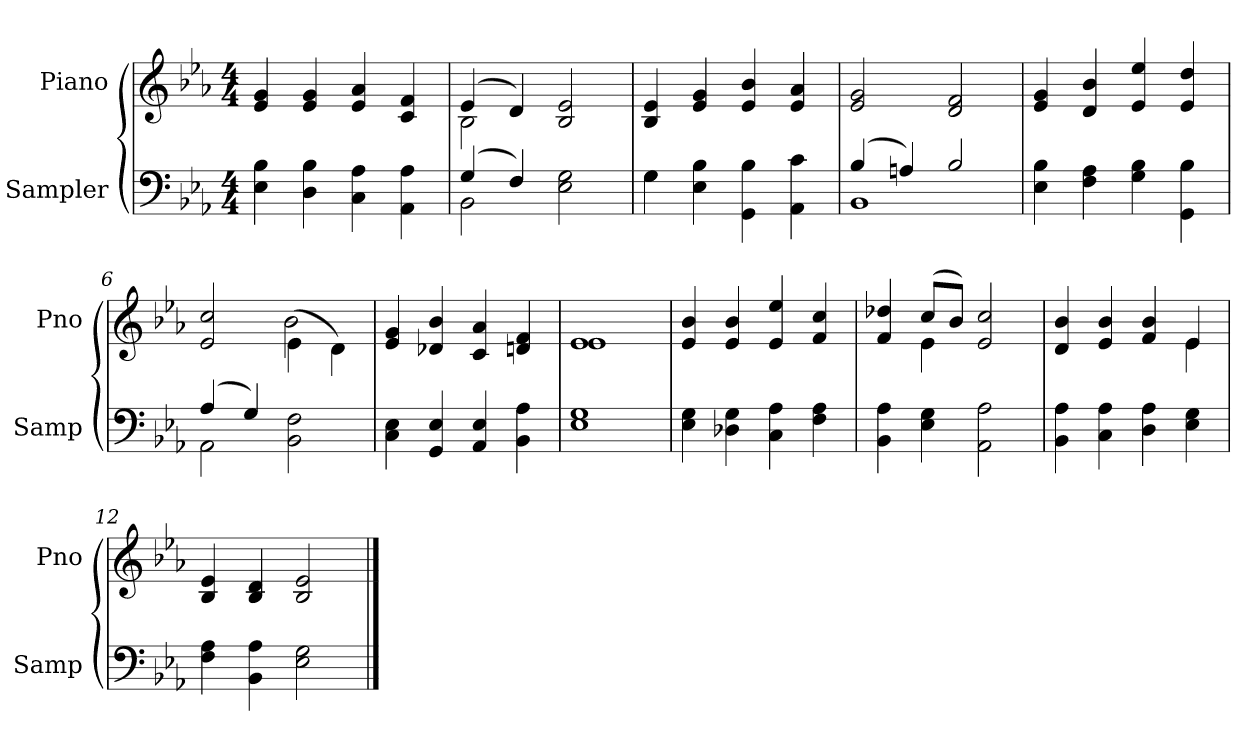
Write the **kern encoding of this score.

**kern	**kern
*part2	*part1
*staff2	*staff1
*I"Sampler	*I"Piano
*I'Samp	*I'Pno
*clefF4	*clefG2
*k[b-e-a-]	*k[b-e-a-]
*E-:	*E-:
*M4/4	*M4/4
=1	=1
4E- 4B-	4e- 4g
4D 4B-	4e- 4g
4C 4A-	4e- 4a-
4AA- 4A-	4c 4f
=2	=2
*^	*^
(4G/	2BB-	(4e-/	2B-
4F/)	.	4d/)	.
2E- 2G	2ryy	2B- 2e-	2ryy
*	*	*v	*v
=3	=3	=3
4G\	4G	4B- 4e-
4E- 4B-	2.ryy	4e- 4g
4GG 4B-	.	4e- 4b-
4AA- 4c	.	4e- 4a-
=4	=4	=4
(4B-/	1BB-	2e- 2g
4An/)	.	.
2B-/	.	2d 2f
*v	*v	*
=5	=5
4E- 4B-	4e- 4g
4F 4A-	4d 4b-
4G 4B-	4e- 4ee-
4GG 4B-	4e- 4dd
=6	=6
*^	*^
(4A-/	2AA-	2e- 2cc	2ryy
4G/)	.	.	.
2BB- 2F	2ryy	(4e-\	2b-
.	.	4d\)	.
*v	*v	*	*
*	*v	*v
=7	=7
4C 4E-	4e- 4g
4GG 4E-	4d-X 4b-
4AA- 4E-	4c 4a-
4BB- 4A-	4dn 4f
=8	=8
*	*^
1E- 1G	1e-/	1e-
*	*v	*v
=9	=9
4E- 4G	4e- 4b-
4D-X 4G	4e- 4b-
4C 4A-	4e- 4ee-
4F 4A-	4f 4cc
=10	=10
*	*^
4BB- 4A-	4f 4dd-X	4ryy
4E- 4G	(8cc/L	4e-
.	8b-/J)	.
2AA- 2A-	2e- 2cc	2ryy
=11	=11	=11
4BB- 4A-	4d 4b-	2.ryy
4C 4A-	4e- 4b-	.
4D 4A-	4f 4b-	.
4E- 4G	4e-/	4e-
*	*v	*v
=12	=12
4F 4A-	4B- 4e-
4BB- 4A-	4B- 4d
2E- 2G	2B- 2e-
==	==
*-	*-
